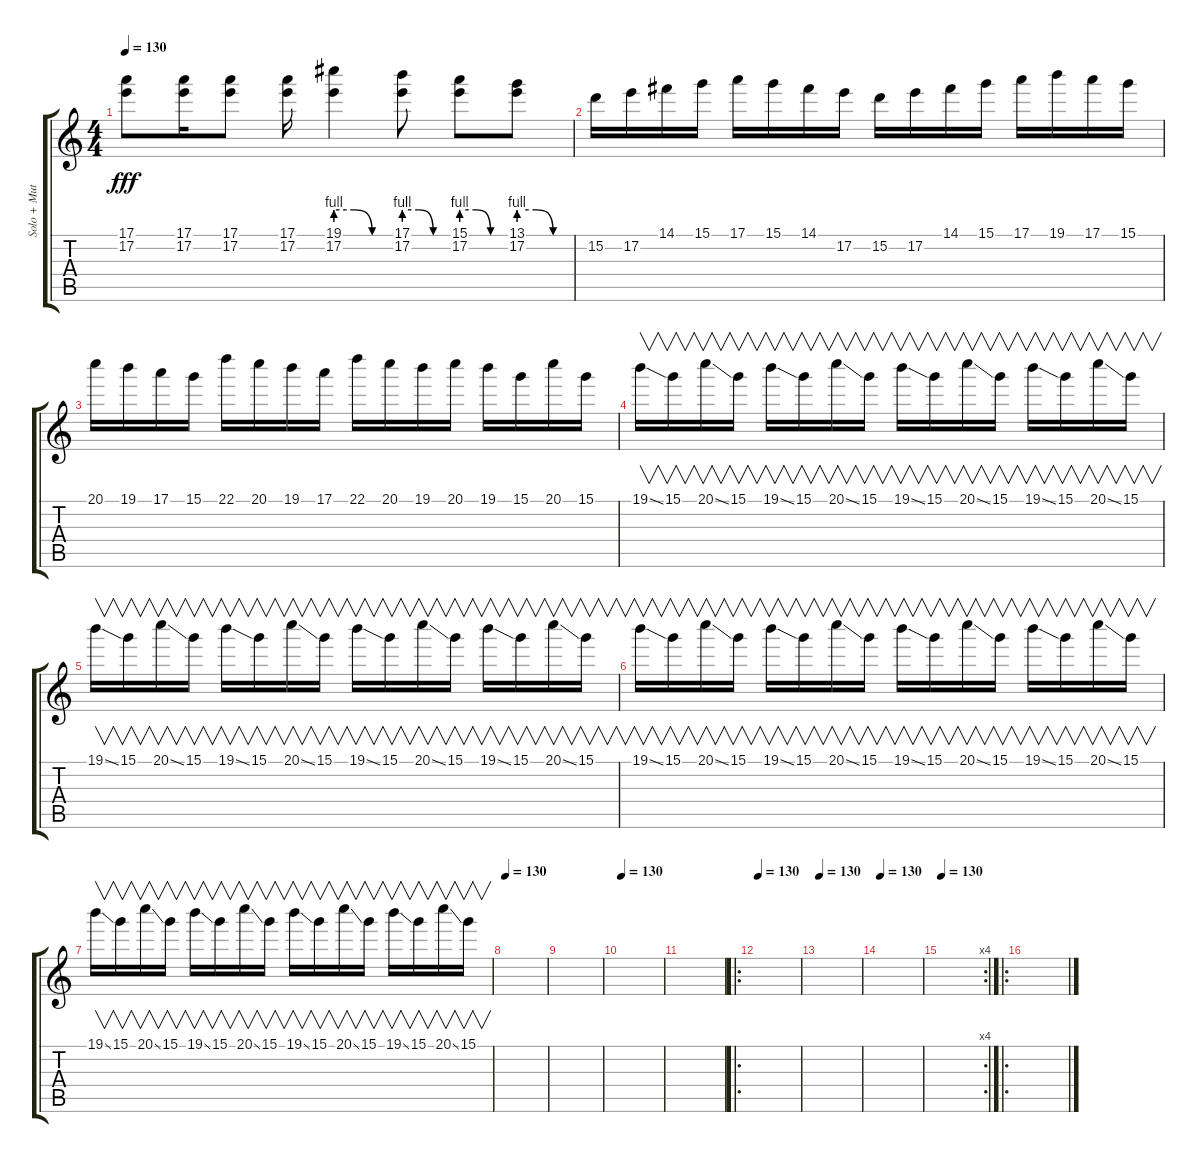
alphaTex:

\track ("Solo + Muted" "Solo + Mut") {instrument electricguitarmuted}
\staff {score tabs}
\tuning (E4 B3 G3 D3 A2 E2) {hide}
\ts (4 4)
\tempo 130
\clef g2
\ks c
(17.1 17.2).8{dy fff} (17.1 17.2).16 (17.1 17.2).8 (17.1 17.2).16 (19.1{be (custom 0 4 20 4 40 0 60 0)} 17.2).4 (17.1{be (custom 0 4 20 4 40 0 60 0)} 17.2).8 (15.1{be (custom 0 4 20 4 40 0 60 0)} 17.2).8 (13.1{be (custom 0 4 20 4 40 0 60 0)} 17.2).8 |
15.2.16 17.2.16 14.1.16 15.1.16 17.1.16 15.1.16 14.1.16 17.2.16 15.2.16 17.2.16 14.1.16 15.1.16 17.1.16 19.1.16 17.1.16 15.1.16 |
20.1.16 19.1.16 17.1.16 15.1.16 22.1.16 20.1.16 19.1.16 17.1.16 22.1.16 20.1.16 19.1.16 20.1.16 19.1.16 15.1.16 20.1.16 15.1.16 |
19.1{ss}.16{v} 15.1.16{v} 20.1{ss}.16{v} 15.1.16{v} 19.1{ss}.16{v} 15.1.16{v} 20.1{ss}.16{v} 15.1.16{v} 19.1{ss}.16{v} 15.1.16{v} 20.1{ss}.16{v} 15.1.16{v} 19.1{ss}.16{v} 15.1.16{v} 20.1{ss}.16{v} 15.1.16{v} |
19.1{ss}.16{v} 15.1.16{v} 20.1{ss}.16{v} 15.1.16{v} 19.1{ss}.16{v} 15.1.16{v} 20.1{ss}.16{v} 15.1.16{v} 19.1{ss}.16{v} 15.1.16{v} 20.1{ss}.16{v} 15.1.16{v} 19.1{ss}.16{v} 15.1.16{v} 20.1{ss}.16{v} 15.1.16{v} |
19.1{ss}.16{v} 15.1.16{v} 20.1{ss}.16{v} 15.1.16{v} 19.1{ss}.16{v} 15.1.16{v} 20.1{ss}.16{v} 15.1.16{v} 19.1{ss}.16{v} 15.1.16{v} 20.1{ss}.16{v} 15.1.16{v} 19.1{ss}.16{v} 15.1.16{v} 20.1{ss}.16{v} 15.1.16{v} |
19.1{ss}.16{v} 15.1.16{v} 20.1{ss}.16{v} 15.1.16{v} 19.1{ss}.16{v} 15.1.16{v} 20.1{ss}.16{v} 15.1.16{v} 19.1{ss}.16{v} 15.1.16{v} 20.1{ss}.16{v} 15.1.16{v} 19.1{ss}.16{v} 15.1.16{v} 20.1{ss}.16{v} 15.1.16{v} |
\tempo 130
|
|
\tempo 130
|
|
\ro
\tempo 130
|
\tempo 130
|
\tempo 130
|
\rc 4
\tempo 130
|
\ro
